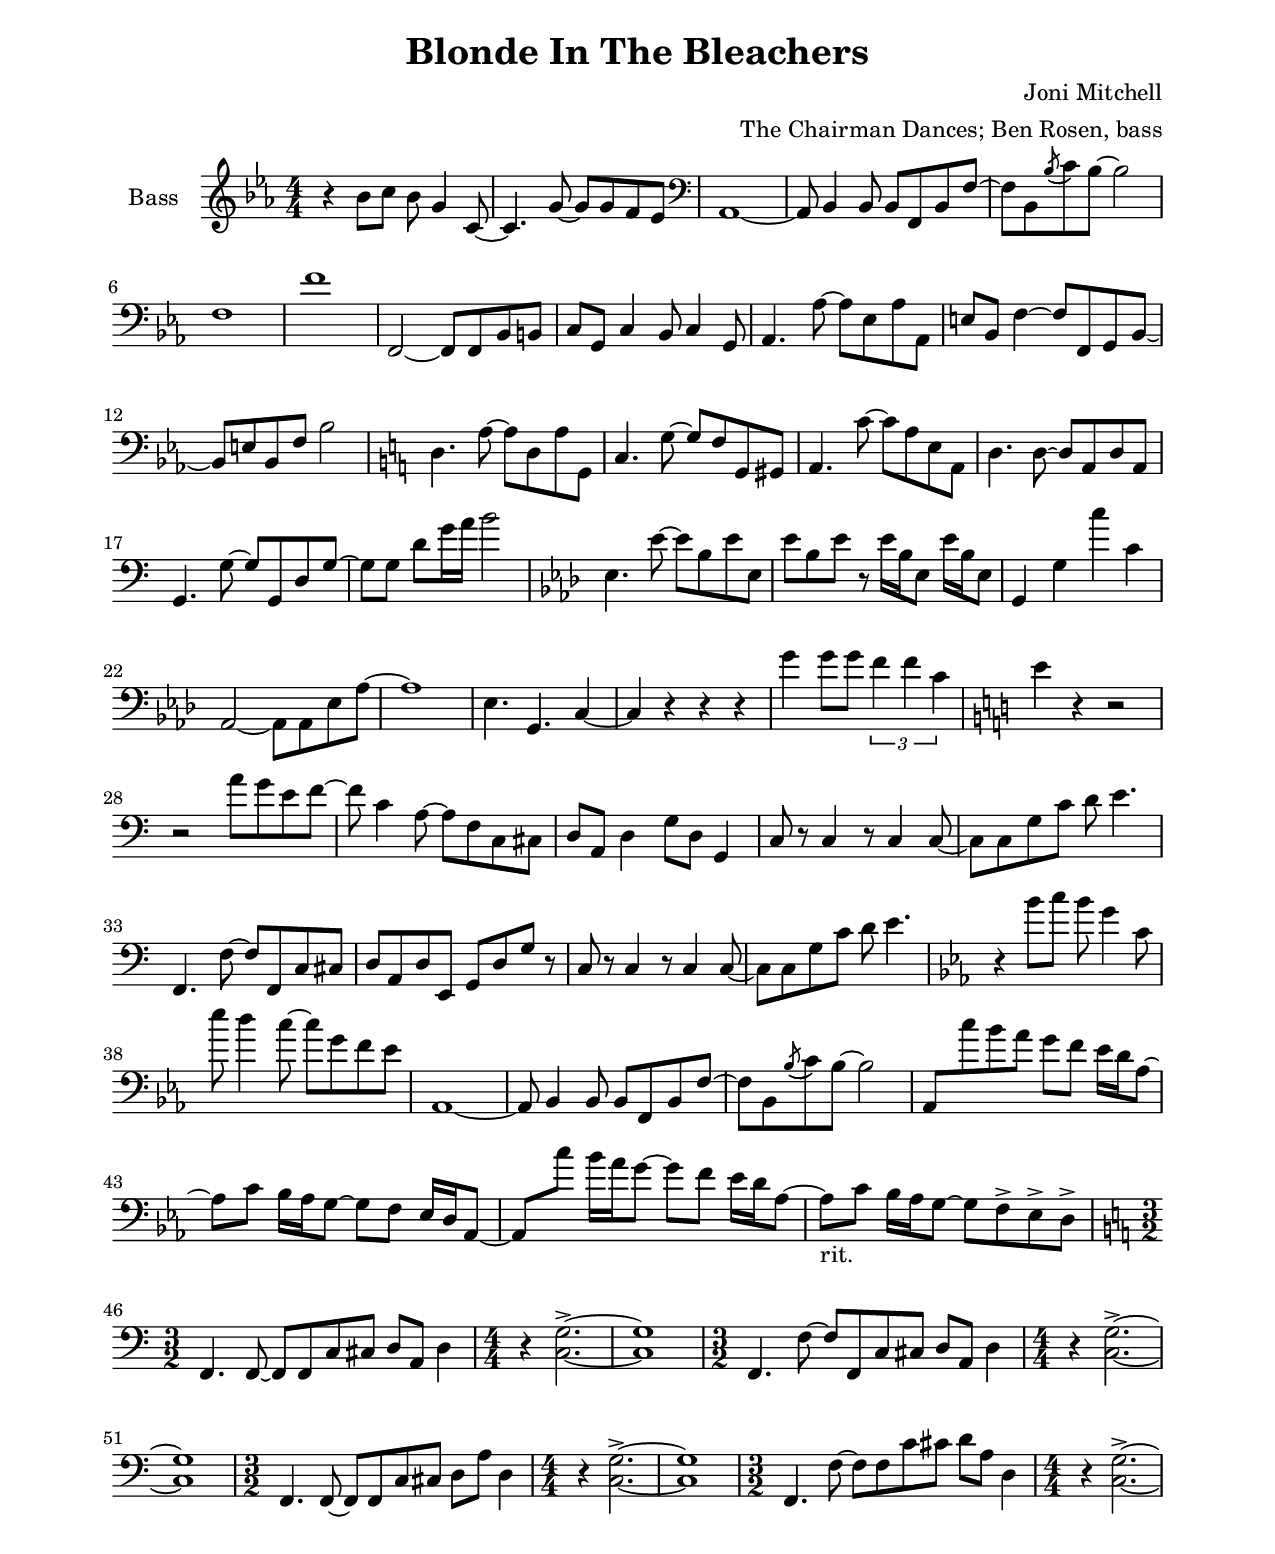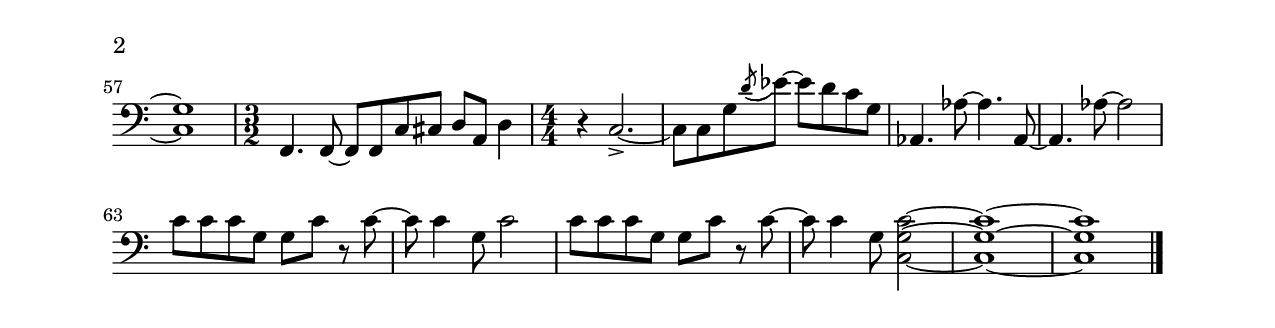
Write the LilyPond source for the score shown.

\version "2.24.0"

\include "settings.ily"

\header {
  title = "Blonde In The Bleachers"
  composer = "Joni Mitchell"
  arranger = "The Chairman Dances; Ben Rosen, bass"
}

music = \relative c'' {
  \key ef \major

  r4 bf8 c8 bf8 g4 c,8 ~
  c4. g'8 ~ g8 g8 f8 ef8

  \clef "bass"

  af,,1 ~
  af8 bf4 bf8 bf8 f8 bf8 f'8 ~
  f8 bf,8 \acciaccatura { bf'8 ( } c8 ) bf8 ~ bf2
  f1
  f'1

  \clef "bass"

  f,,2 ~ f8 f8 bf8 b8
  c8 g8 c4 bf8 c4 g8
  af4. af'8 ~ af8 ef8 af8 af,8
  e'8 bf8 f'4 ~ f8 f,8 g8 bf8 ~
  bf8 e8 bf8 f'8 bf2

  \key a \minor

  d,4. a'8 ~ a8 d,8 a'8 g,8
  c4. g'8 ~ g8 f8 g,8 gs8
  a4. c'8 ~ c8 a8 e8 a,8
  d4. d8 ~ d8 a8 d8 a8
  g4. g'8 ~ g8 g,8 d'8 g8 ~
  g8 g8 d'8 g16 a16 b2

  \key af \major

  ef,,4. ef'8 ~ ef8 bf8 ef8 ef,8
  ef'8 bf8 ef8 r8 ef16 bf16 ef,8 ef'16 bf16 ef,8
  g,4 g'4 c'4 c,4
  af,2 ~ af8 af8 ef'8 af8 ~
  af1
  ef4. g,4. c4 ~
  c4 r4 r4 r4
  g''4 g8 g8 \tuplet 3/2 { f4 f4 c4 }

  \key a \minor

  e4 r4 r2
  r2 a8 g8 e8 f8 ~
  f8 c4 a8 ~ a8 f8 c8 cs8
  d8 a8 d4 g8 d8 g,4
  c8 r8 c4 r8 c4 c8 ~
  c8 c8 g'8 c8 d8 e4.
  f,,4. f'8 ~ f8 f,8 c'8 cs8
  d8 a8 d8 e,8 g8 d'8 g8 r8
  c,8 r8 c4 r8 c4 c8 ~
  c8 c8 g'8 c8 d8 e4.

  \key ef \major

  r4 bf'8 c8 bf8 g4 c,8
  ef'8 d4 c8 ~ c8 g8 f8 ef8

  \clef "bass"

  af,,1 ~
  af8 bf4 bf8 bf8 f8 bf8 f'8 ~
  f8 bf,8 \acciaccatura { bf'8 ( } c8 ) bf8 ~ bf2
  af,8 c''8 bf8 af8 g8 f8 ef16 d16 af8 ~
  af8 c8 bf16 af16 g8 ~ g8 f8 ef16 d16 af8 ~
  af8 c''8 bf16 af16 g8 ~ g8 f8 ef16 d16 af8 ~
  af8 _ "rit." c8 bf16 af16 g8 ~ g8 f8 -> ef8 -> d8 ->

  \time 3/2

  \key a \minor

  f,4. f8 ~ f8 f8 c'8 cs8 d8 a8 d4

  \time 4/4

  r4 <c g'>2. ~ -> ~
  <c g'>1

  \time 3/2

  f,4. f'8 ~ f8 f,8 c'8 cs8 d8 a8 d4

  \time 4/4

  r4 <c g'>2. ~ -> ~

  <c g'>1
  \time 3/2  f,4. f8 ~ f8 f8 c'8 cs8 d8 a'8 d,4
  \time 4/4  r4 <c g'>2. ~ -> ~
  <c g'>1
  \time 3/2  f,4. f'8 ~ f8 f8 c'8 cs8 d8 a8 d,4
  \time 4/4  r4 <c g'>2. ~ -> ~
  <c g'>1
  \time 3/2  f,4. f8 ~ f8 f8 c'8 cs8 d8 a8 d4
  \time 4/4  r4 c2. ~ ->
  c8 c8 g'8 \acciaccatura { d'8 ( } ef8 ) ~ ef8 d8 c8 g8
  af,4. af'8 ~ af4. af,8 ~
  af4. af'8 ~ af2
  c8 c8 c8 g8 g8 c8 r8 c8 ~
  c8 c4 g8 c2
  c8 c8 c8 g8 g8 c8 r8 c8 ~
  c8 c4 g8 <c, g' c>2 ~ ~ ~
  <c g' c>1 ~ ~ ~
  <c g' c>1

  \bar "|."
}

\score {
  \new Staff \with {
    instrumentName = "Bass"
    \numericTimeSignature
  } {
    \compressMMRests
    \music
  }
}
